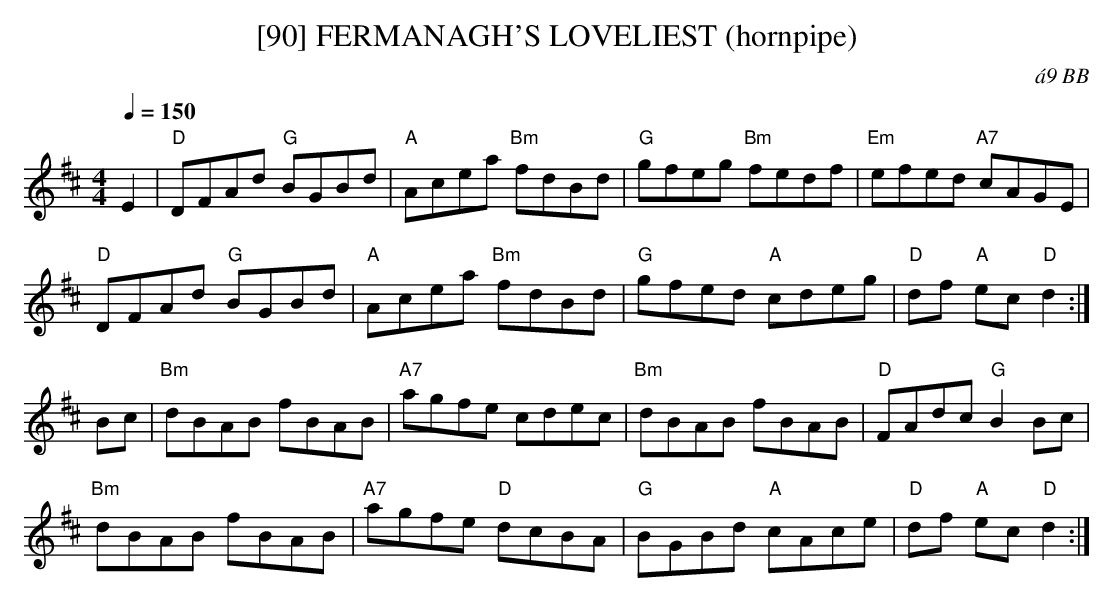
X:1
T:[90] FERMANAGH'S LOVELIEST (hornpipe)
C:\'a9 BB
L:1/8
Q:1/4=150
M:4/4
K:D
E2|"D"DFAd "G"BGBd|"A"Acea "Bm"fdBd|"G"gfeg "Bm"fedf|"Em"efed "A7"cAGE|
"D"DFAd "G"BGBd|"A"Acea "Bm"fdBd|"G"gfed "A"cdeg|"D"df "A"ec "D"d2 :|
Bc| "Bm"dBAB fBAB|"A7"agfe cdec|"Bm"dBAB fBAB|"D"FAdc "G"B2 Bc|
"Bm"dBAB fBAB|"A7"agfe "D"dcBA|"G"BGBd "A"cAce|"D"df "A"ec "D"d2 :|
